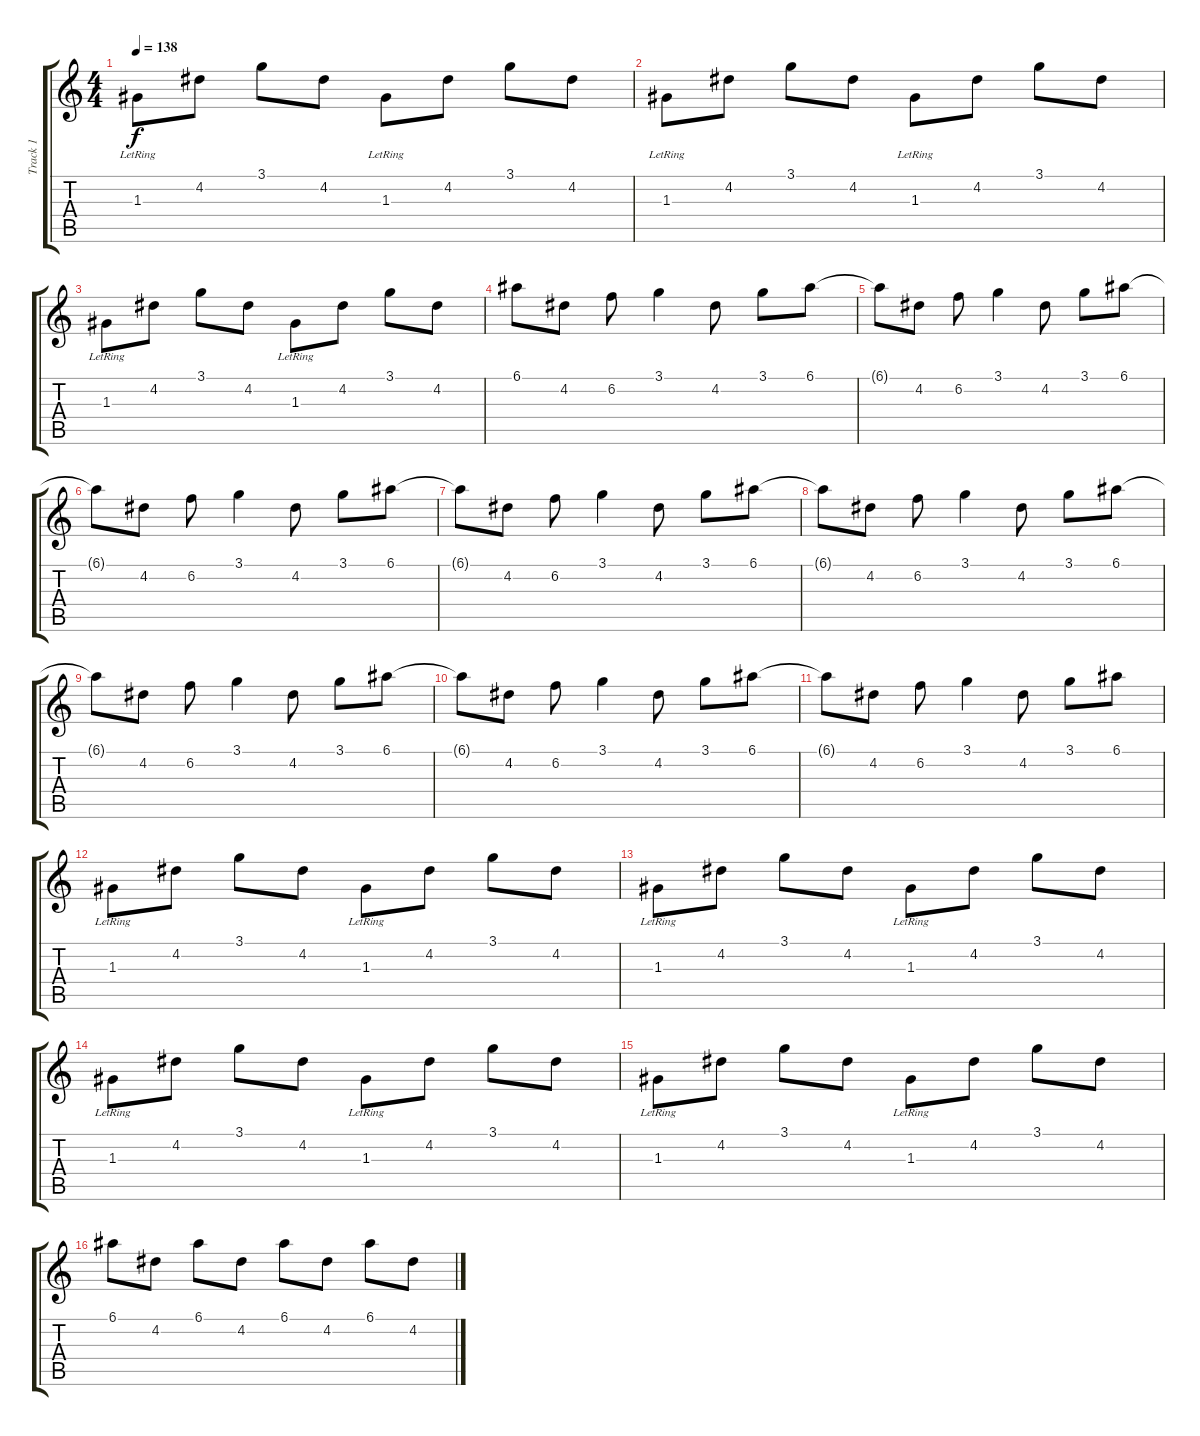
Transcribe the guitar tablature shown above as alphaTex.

\track ("Track 1" "Track 1") {instrument acousticguitarsteel}
\staff {score tabs}
\tuning (E4 B3 G3 D3 A2 E2) {hide}
\ts (4 4)
\tempo 138
\clef g2
\ks c
1.3{lr}.8{dy f} 4.2.8 3.1.8 4.2.8 1.3{lr}.8 4.2.8 3.1.8 4.2.8 |
1.3{lr}.8 4.2.8 3.1.8 4.2.8 1.3{lr}.8 4.2.8 3.1.8 4.2.8 |
1.3{lr}.8 4.2.8 3.1.8 4.2.8 1.3{lr}.8 4.2.8 3.1.8 4.2.8 |
6.1.8 4.2.8 6.2.8 3.1.4 4.2.8 3.1.8 6.1.8 |
6.1{t}.8 4.2.8 6.2.8 3.1.4 4.2.8 3.1.8 6.1.8 |
6.1{t}.8 4.2.8 6.2.8 3.1.4 4.2.8 3.1.8 6.1.8 |
6.1{t}.8 4.2.8 6.2.8 3.1.4 4.2.8 3.1.8 6.1.8 |
6.1{t}.8 4.2.8 6.2.8 3.1.4 4.2.8 3.1.8 6.1.8 |
6.1{t}.8 4.2.8 6.2.8 3.1.4 4.2.8 3.1.8 6.1.8 |
6.1{t}.8 4.2.8 6.2.8 3.1.4 4.2.8 3.1.8 6.1.8 |
6.1{t}.8 4.2.8 6.2.8 3.1.4 4.2.8 3.1.8 6.1.8 |
1.3{lr}.8 4.2.8 3.1.8 4.2.8 1.3{lr}.8 4.2.8 3.1.8 4.2.8 |
1.3{lr}.8 4.2.8 3.1.8 4.2.8 1.3{lr}.8 4.2.8 3.1.8 4.2.8 |
1.3{lr}.8 4.2.8 3.1.8 4.2.8 1.3{lr}.8 4.2.8 3.1.8 4.2.8 |
1.3{lr}.8 4.2.8 3.1.8 4.2.8 1.3{lr}.8 4.2.8 3.1.8 4.2.8 |
6.1.8 4.2.8 6.1.8 4.2.8 6.1.8 4.2.8 6.1.8 4.2.8
